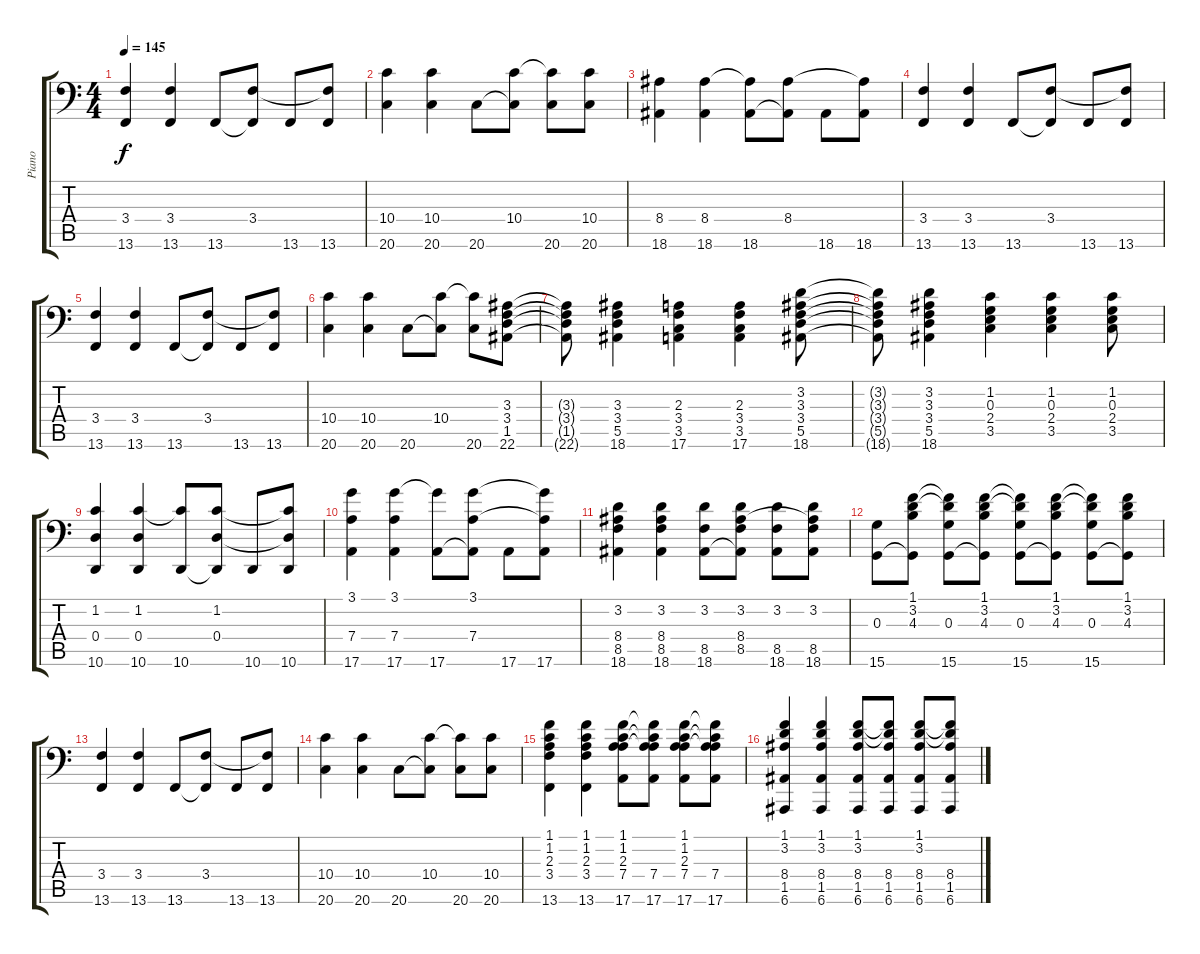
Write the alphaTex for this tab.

\track ("Piano" "Piano") {instrument honkytonkpiano}
\staff {score tabs}
\tuning (E4 B3 G3 D3 A2 E1) {hide}
\ts (4 4)
\tempo 145
\clef f4
\ks c
(3.4 13.6).4{dy f} (3.4 13.6).4 13.6.8 (3.4 13.6{t}).8 13.6.8 (3.4{t} 13.6).8 |
(10.4 20.6).4 (10.4 20.6).4 20.6.8 (10.4 20.6{t}).8 (10.4{t} 20.6).8 (10.4 20.6).8 |
(8.4 18.6).4 (8.4 18.6).4 (8.4{t} 18.6).8 (8.4 18.6{t}).8 18.6.8 (8.4{t} 18.6).8 |
(3.4 13.6).4 (3.4 13.6).4 13.6.8 (3.4 13.6{t}).8 13.6.8 (3.4{t} 13.6).8 |
(3.4 13.6).4 (3.4 13.6).4 13.6.8 (3.4 13.6{t}).8 13.6.8 (3.4{t} 13.6).8 |
(10.4 20.6).4 (10.4 20.6).4 20.6.8 (10.4 20.6{t}).8 (10.4{t} 20.6).8 (3.3 3.4 1.5 22.6).8 |
(3.3{t} 3.4{t} 1.5{t} 22.6{t}).8 (3.3 3.4 5.5 18.6).4 (2.3 3.4 3.5 17.6).4 (2.3 3.4 3.5 17.6).4 (3.2 3.3 3.4 5.5 18.6).8 |
(3.2{t} 3.3{t} 3.4{t} 5.5{t} 18.6{t}).8 (3.2 3.3 3.4 5.5 18.6).4 (1.2 0.3 2.4 3.5).4 (1.2 0.3 2.4 3.5).4 (1.2 0.3 2.4 3.5).8 |
(1.2 0.4 10.6).4 (1.2 0.4 10.6).4 (1.2{t} 10.6).8 (1.2 0.4 10.6{t}).8 10.6.8 (1.2{t} 0.4{t} 10.6).8 |
(3.1 7.4 17.6).4 (3.1 7.4 17.6).4 (3.1{t} 17.6).8 (3.1 7.4 17.6{t}).8 17.6.8 (3.1{t} 7.4{t} 17.6).8 |
(3.2 8.4 8.5 18.6).4 (3.2 8.4 8.5 18.6).4 (3.2 8.5 18.6).8 (3.2 8.4 8.5 18.6{t}).8 (3.2 8.5 18.6).8 (3.2 8.4{t} 8.5 18.6).8 |
(0.3 15.6).8 (1.1 3.2 4.3 15.6{t}).8 (1.1{t} 3.2{t} 0.3 15.6).8 (1.1 3.2 4.3 15.6{t}).8 (1.1{t} 3.2{t} 0.3 15.6).8 (1.1 3.2 4.3 15.6{t}).8 (1.1{t} 3.2{t} 0.3 15.6).8 (1.1 3.2 4.3 15.6{t}).8 |
(3.4 13.6).4 (3.4 13.6).4 13.6.8 (3.4 13.6{t}).8 13.6.8 (3.4{t} 13.6).8 |
(10.4 20.6).4 (10.4 20.6).4 20.6.8 (10.4 20.6{t}).8 (10.4{t} 20.6).8 (10.4 20.6).8 |
(1.1 1.2 2.3 3.4 13.6).4 (1.1 1.2 2.3 3.4 13.6).4 (1.1 1.2 2.3 7.4 17.6).8 (1.1{t} 1.2{t} 2.3{t} 7.4 17.6).8 (1.1 1.2 2.3 7.4 17.6).8 (1.1{t} 1.2{t} 2.3{t} 7.4 17.6).8 |
(1.1 3.2 8.4 1.5 6.6).4 (1.1 3.2 8.4 1.5 6.6).4 (1.1 3.2 8.4 1.5 6.6).8 (1.1{t} 3.2{t} 8.4 1.5 6.6).8 (1.1 3.2 8.4 1.5 6.6).8 (1.1{t} 3.2{t} 8.4 1.5 6.6).8
